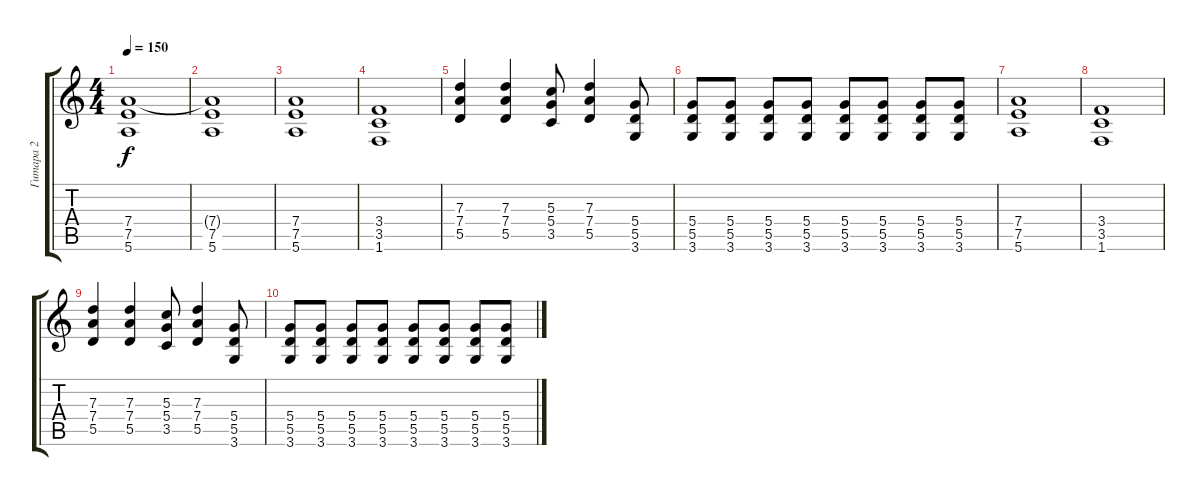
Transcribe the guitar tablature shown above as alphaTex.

\track ("Гитара 2" "Гитара 2") {instrument distortionguitar}
\staff {score tabs}
\tuning (E4 B3 G3 D3 A2 E2) {hide}
\ts (4 4)
\tempo 150
\clef g2
\ks c
(7.4 7.5 5.6).1{dy f} |
(7.4{t} 7.5 5.6).1 |
(7.4 7.5 5.6).1 |
(3.4 3.5 1.6).1 |
(7.3 7.4 5.5).4 (7.3 7.4 5.5).4 (5.3 5.4 3.5).8 (7.3 7.4 5.5).4 (5.4 5.5 3.6).8 |
(5.4 5.5 3.6).8 (5.4 5.5 3.6).8 (5.4 5.5 3.6).8 (5.4 5.5 3.6).8 (5.4 5.5 3.6).8 (5.4 5.5 3.6).8 (5.4 5.5 3.6).8 (5.4 5.5 3.6).8 |
(7.4 7.5 5.6).1 |
(3.4 3.5 1.6).1 |
(7.3 7.4 5.5).4 (7.3 7.4 5.5).4 (5.3 5.4 3.5).8 (7.3 7.4 5.5).4 (5.4 5.5 3.6).8 |
(5.4 5.5 3.6).8 (5.4 5.5 3.6).8 (5.4 5.5 3.6).8 (5.4 5.5 3.6).8 (5.4 5.5 3.6).8 (5.4 5.5 3.6).8 (5.4 5.5 3.6).8 (5.4 5.5 3.6).8
